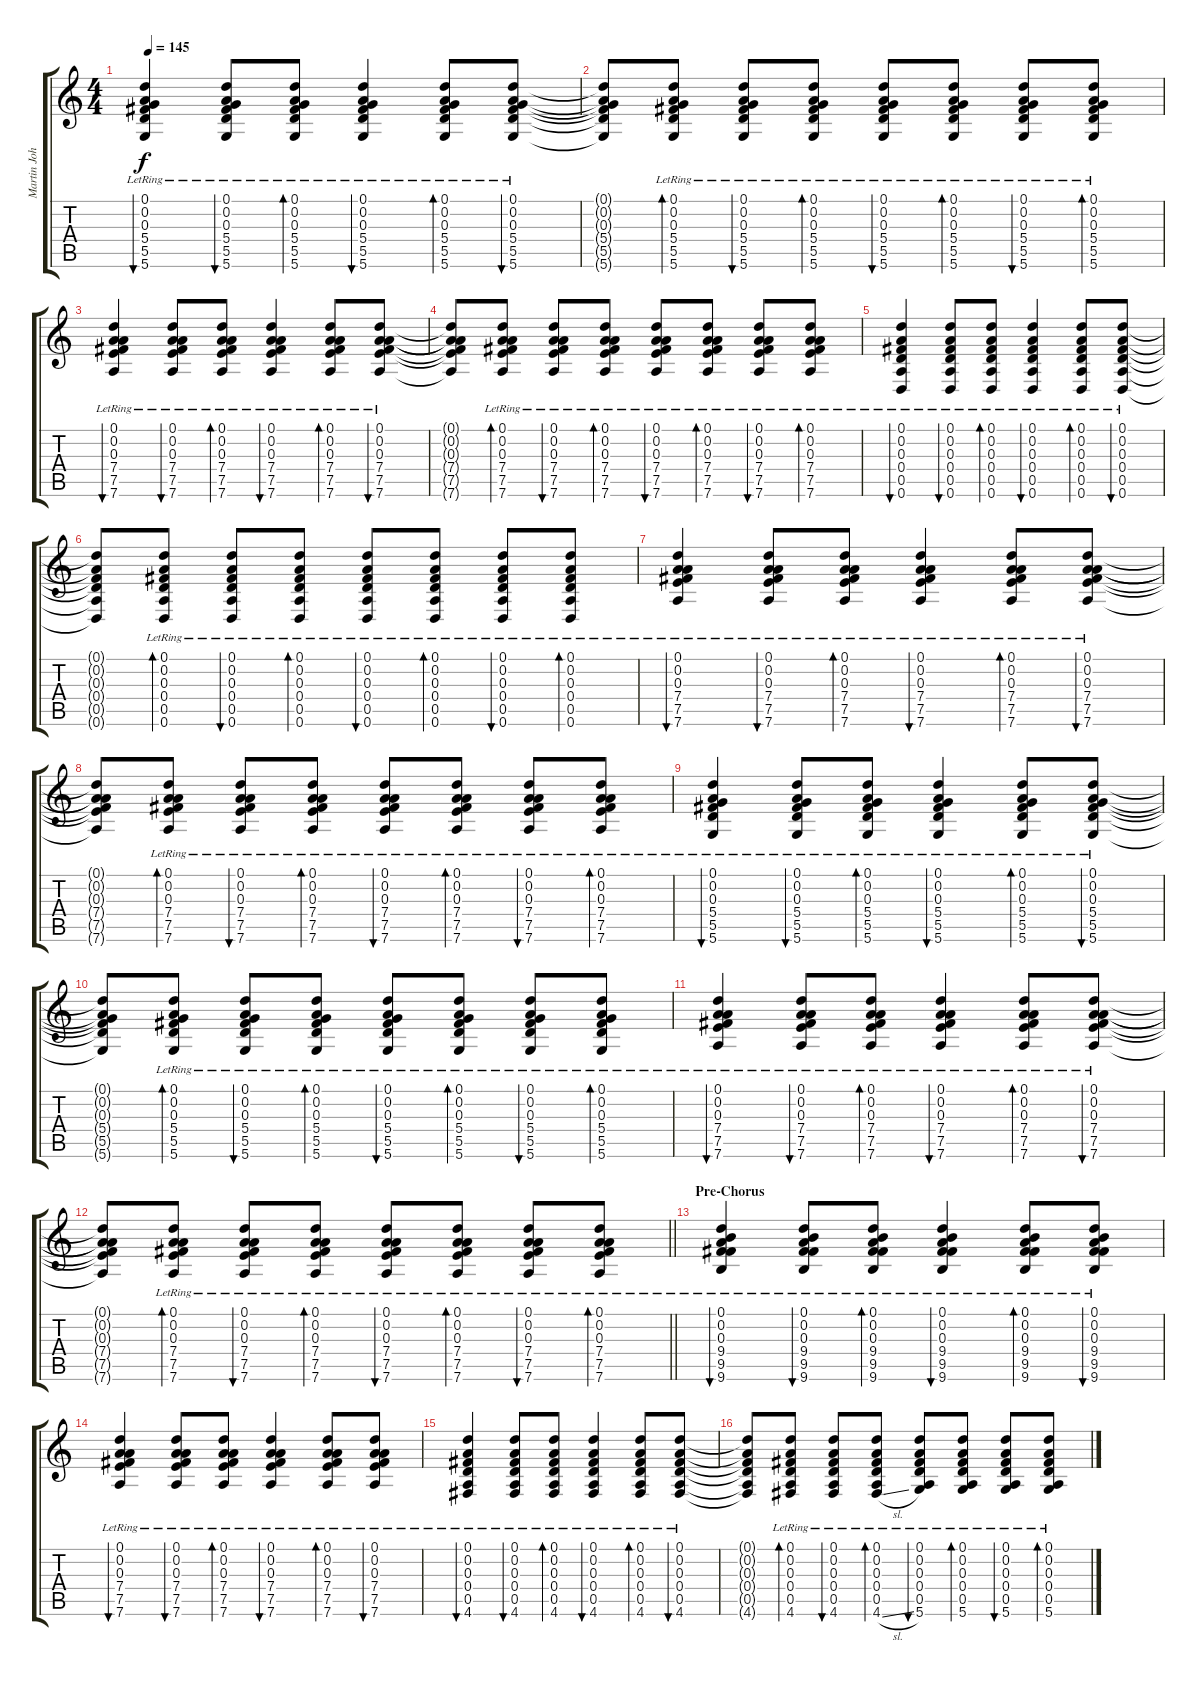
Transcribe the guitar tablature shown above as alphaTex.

\track ("Martin Johnson (Rhythm Guitar)" "Martin Joh") {instrument acousticguitarsteel}
\staff {score tabs}
\tuning (D4 A3 Gb3 D3 A2 D2) {hide}
\ts (4 4)
\tempo 145
\clef g2
\ks c
(0.1{lr} 0.2{lr} 0.3{lr} 5.4{lr} 5.5{lr} 5.6{lr}).4{bu 240 dy f} (0.1{lr} 0.2{lr} 0.3{lr} 5.4{lr} 5.5{lr} 5.6{lr}).8{bu 60} (0.1{lr} 0.2{lr} 0.3{lr} 5.4{lr} 5.5{lr} 5.6{lr}).8{bd 60} (0.1{lr} 0.2{lr} 0.3{lr} 5.4{lr} 5.5{lr} 5.6{lr}).4{bu 60} (0.1{lr} 0.2{lr} 0.3{lr} 5.4{lr} 5.5{lr} 5.6{lr}).8{bd 60} (0.1{lr} 0.2{lr} 0.3{lr} 5.4{lr} 5.5{lr} 5.6{lr}).8{bu 60} |
(0.1{t} 0.2{t} 0.3{t} 5.4{t} 5.5{t} 5.6{t}).8 (0.1{lr} 0.2{lr} 0.3{lr} 5.4{lr} 5.5{lr} 5.6{lr}).8{bd 60} (0.1{lr} 0.2{lr} 0.3{lr} 5.4{lr} 5.5{lr} 5.6{lr}).8{bu 60} (0.1{lr} 0.2{lr} 0.3{lr} 5.4{lr} 5.5{lr} 5.6{lr}).8{bd 60} (0.1{lr} 0.2{lr} 0.3{lr} 5.4{lr} 5.5{lr} 5.6{lr}).8{bu 60} (0.1{lr} 0.2{lr} 0.3{lr} 5.4{lr} 5.5{lr} 5.6{lr}).8{bd 60} (0.1{lr} 0.2{lr} 0.3{lr} 5.4{lr} 5.5{lr} 5.6{lr}).8{bu 60} (0.1{lr} 0.2{lr} 0.3{lr} 5.4{lr} 5.5{lr} 5.6{lr}).8{bd 60} |
(0.1{lr} 0.2{lr} 0.3{lr} 7.4{lr} 7.5{lr} 7.6{lr}).4{bu 240} (0.1{lr} 0.2{lr} 0.3{lr} 7.4{lr} 7.5{lr} 7.6{lr}).8{bu 60} (0.1{lr} 0.2{lr} 0.3{lr} 7.4{lr} 7.5{lr} 7.6{lr}).8{bd 60} (0.1{lr} 0.2{lr} 0.3{lr} 7.4{lr} 7.5{lr} 7.6{lr}).4{bu 60} (0.1{lr} 0.2{lr} 0.3{lr} 7.4{lr} 7.5{lr} 7.6{lr}).8{bd 60} (0.1{lr} 0.2{lr} 0.3{lr} 7.4{lr} 7.5{lr} 7.6{lr}).8{bu 60} |
(0.1{t} 0.2{t} 0.3{t} 7.4{t} 7.5{t} 7.6{t}).8 (0.1{lr} 0.2{lr} 0.3{lr} 7.4{lr} 7.5{lr} 7.6{lr}).8{bd 60} (0.1{lr} 0.2{lr} 0.3{lr} 7.4{lr} 7.5{lr} 7.6{lr}).8{bu 60} (0.1{lr} 0.2{lr} 0.3{lr} 7.4{lr} 7.5{lr} 7.6{lr}).8{bd 60} (0.1{lr} 0.2{lr} 0.3{lr} 7.4{lr} 7.5{lr} 7.6{lr}).8{bu 60} (0.1{lr} 0.2{lr} 0.3{lr} 7.4{lr} 7.5{lr} 7.6{lr}).8{bd 60} (0.1{lr} 0.2{lr} 0.3{lr} 7.4{lr} 7.5{lr} 7.6{lr}).8{bu 60} (0.1{lr} 0.2{lr} 0.3{lr} 7.4{lr} 7.5{lr} 7.6{lr}).8{bd 60} |
(0.1{lr} 0.2{lr} 0.3{lr} 0.4{lr} 0.5{lr} 0.6{lr}).4{bu 240} (0.1{lr} 0.2{lr} 0.3{lr} 0.4{lr} 0.5{lr} 0.6{lr}).8{bu 60} (0.1{lr} 0.2{lr} 0.3{lr} 0.4{lr} 0.5{lr} 0.6{lr}).8{bd 60} (0.1{lr} 0.2{lr} 0.3{lr} 0.4{lr} 0.5{lr} 0.6{lr}).4{bu 60} (0.1{lr} 0.2{lr} 0.3{lr} 0.4{lr} 0.5{lr} 0.6{lr}).8{bd 60} (0.1{lr} 0.2{lr} 0.3{lr} 0.4{lr} 0.5{lr} 0.6{lr}).8{bu 60} |
(0.1{t} 0.2{t} 0.3{t} 0.4{t} 0.5{t} 0.6{t}).8 (0.1{lr} 0.2{lr} 0.3{lr} 0.4{lr} 0.5{lr} 0.6{lr}).8{bd 60} (0.1{lr} 0.2{lr} 0.3{lr} 0.4{lr} 0.5{lr} 0.6{lr}).8{bu 60} (0.1{lr} 0.2{lr} 0.3{lr} 0.4{lr} 0.5{lr} 0.6{lr}).8{bd 60} (0.1{lr} 0.2{lr} 0.3{lr} 0.4{lr} 0.5{lr} 0.6{lr}).8{bu 60} (0.1{lr} 0.2{lr} 0.3{lr} 0.4{lr} 0.5{lr} 0.6{lr}).8{bd 60} (0.1{lr} 0.2{lr} 0.3{lr} 0.4{lr} 0.5{lr} 0.6{lr}).8{bu 60} (0.1{lr} 0.2{lr} 0.3{lr} 0.4{lr} 0.5{lr} 0.6{lr}).8{bd 60} |
(0.1{lr} 0.2{lr} 0.3{lr} 7.4{lr} 7.5{lr} 7.6{lr}).4{bu 240} (0.1{lr} 0.2{lr} 0.3{lr} 7.4{lr} 7.5{lr} 7.6{lr}).8{bu 60} (0.1{lr} 0.2{lr} 0.3{lr} 7.4{lr} 7.5{lr} 7.6{lr}).8{bd 60} (0.1{lr} 0.2{lr} 0.3{lr} 7.4{lr} 7.5{lr} 7.6{lr}).4{bu 60} (0.1{lr} 0.2{lr} 0.3{lr} 7.4{lr} 7.5{lr} 7.6{lr}).8{bd 60} (0.1{lr} 0.2{lr} 0.3{lr} 7.4{lr} 7.5{lr} 7.6{lr}).8{bu 60} |
(0.1{t} 0.2{t} 0.3{t} 7.4{t} 7.5{t} 7.6{t}).8 (0.1{lr} 0.2{lr} 0.3{lr} 7.4{lr} 7.5{lr} 7.6{lr}).8{bd 60} (0.1{lr} 0.2{lr} 0.3{lr} 7.4{lr} 7.5{lr} 7.6{lr}).8{bu 60} (0.1{lr} 0.2{lr} 0.3{lr} 7.4{lr} 7.5{lr} 7.6{lr}).8{bd 60} (0.1{lr} 0.2{lr} 0.3{lr} 7.4{lr} 7.5{lr} 7.6{lr}).8{bu 60} (0.1{lr} 0.2{lr} 0.3{lr} 7.4{lr} 7.5{lr} 7.6{lr}).8{bd 60} (0.1{lr} 0.2{lr} 0.3{lr} 7.4{lr} 7.5{lr} 7.6{lr}).8{bu 60} (0.1{lr} 0.2{lr} 0.3{lr} 7.4{lr} 7.5{lr} 7.6{lr}).8{bd 60} |
(0.1{lr} 0.2{lr} 0.3{lr} 5.4{lr} 5.5{lr} 5.6{lr}).4{bu 240} (0.1{lr} 0.2{lr} 0.3{lr} 5.4{lr} 5.5{lr} 5.6{lr}).8{bu 60} (0.1{lr} 0.2{lr} 0.3{lr} 5.4{lr} 5.5{lr} 5.6{lr}).8{bd 60} (0.1{lr} 0.2{lr} 0.3{lr} 5.4{lr} 5.5{lr} 5.6{lr}).4{bu 60} (0.1{lr} 0.2{lr} 0.3{lr} 5.4{lr} 5.5{lr} 5.6{lr}).8{bd 60} (0.1{lr} 0.2{lr} 0.3{lr} 5.4{lr} 5.5{lr} 5.6{lr}).8{bu 60} |
(0.1{t} 0.2{t} 0.3{t} 5.4{t} 5.5{t} 5.6{t}).8 (0.1{lr} 0.2{lr} 0.3{lr} 5.4{lr} 5.5{lr} 5.6{lr}).8{bd 60} (0.1{lr} 0.2{lr} 0.3{lr} 5.4{lr} 5.5{lr} 5.6{lr}).8{bu 60} (0.1{lr} 0.2{lr} 0.3{lr} 5.4{lr} 5.5{lr} 5.6{lr}).8{bd 60} (0.1{lr} 0.2{lr} 0.3{lr} 5.4{lr} 5.5{lr} 5.6{lr}).8{bu 60} (0.1{lr} 0.2{lr} 0.3{lr} 5.4{lr} 5.5{lr} 5.6{lr}).8{bd 60} (0.1{lr} 0.2{lr} 0.3{lr} 5.4{lr} 5.5{lr} 5.6{lr}).8{bu 60} (0.1{lr} 0.2{lr} 0.3{lr} 5.4{lr} 5.5{lr} 5.6{lr}).8{bd 60} |
(0.1{lr} 0.2{lr} 0.3{lr} 7.4{lr} 7.5{lr} 7.6{lr}).4{bu 240} (0.1{lr} 0.2{lr} 0.3{lr} 7.4{lr} 7.5{lr} 7.6{lr}).8{bu 60} (0.1{lr} 0.2{lr} 0.3{lr} 7.4{lr} 7.5{lr} 7.6{lr}).8{bd 60} (0.1{lr} 0.2{lr} 0.3{lr} 7.4{lr} 7.5{lr} 7.6{lr}).4{bu 60} (0.1{lr} 0.2{lr} 0.3{lr} 7.4{lr} 7.5{lr} 7.6{lr}).8{bd 60} (0.1{lr} 0.2{lr} 0.3{lr} 7.4{lr} 7.5{lr} 7.6{lr}).8{bu 60} |
\barLineRight lightlight
(0.1{t} 0.2{t} 0.3{t} 7.4{t} 7.5{t} 7.6{t}).8 (0.1{lr} 0.2{lr} 0.3{lr} 7.4{lr} 7.5{lr} 7.6{lr}).8{bd 60} (0.1{lr} 0.2{lr} 0.3{lr} 7.4{lr} 7.5{lr} 7.6{lr}).8{bu 60} (0.1{lr} 0.2{lr} 0.3{lr} 7.4{lr} 7.5{lr} 7.6{lr}).8{bd 60} (0.1{lr} 0.2{lr} 0.3{lr} 7.4{lr} 7.5{lr} 7.6{lr}).8{bu 60} (0.1{lr} 0.2{lr} 0.3{lr} 7.4{lr} 7.5{lr} 7.6{lr}).8{bd 60} (0.1{lr} 0.2{lr} 0.3{lr} 7.4{lr} 7.5{lr} 7.6{lr}).8{bu 60} (0.1{lr} 0.2{lr} 0.3{lr} 7.4{lr} 7.5{lr} 7.6{lr}).8{bd 60} |
\section ("" "Pre-Chorus")
(0.1{lr} 0.2{lr} 0.3{lr} 9.4{lr} 9.5{lr} 9.6{lr}).4{bu 240} (0.1{lr} 0.2{lr} 0.3{lr} 9.4{lr} 9.5{lr} 9.6{lr}).8{bu 60} (0.1{lr} 0.2{lr} 0.3{lr} 9.4{lr} 9.5{lr} 9.6{lr}).8{bd 60} (0.1{lr} 0.2{lr} 0.3{lr} 9.4{lr} 9.5{lr} 9.6{lr}).4{bu 60} (0.1{lr} 0.2{lr} 0.3{lr} 9.4{lr} 9.5{lr} 9.6{lr}).8{bd 60} (0.1{lr} 0.2{lr} 0.3{lr} 9.4{lr} 9.5{lr} 9.6{lr}).8{bu 60} |
(0.1{lr} 0.2{lr} 0.3{lr} 7.4{lr} 7.5{lr} 7.6{lr}).4{bu 240} (0.1{lr} 0.2{lr} 0.3{lr} 7.4{lr} 7.5{lr} 7.6{lr}).8{bu 60} (0.1{lr} 0.2{lr} 0.3{lr} 7.4{lr} 7.5{lr} 7.6{lr}).8{bd 60} (0.1{lr} 0.2{lr} 0.3{lr} 7.4{lr} 7.5{lr} 7.6{lr}).4{bu 60} (0.1{lr} 0.2{lr} 0.3{lr} 7.4{lr} 7.5{lr} 7.6{lr}).8{bd 60} (0.1{lr} 0.2{lr} 0.3{lr} 7.4{lr} 7.5{lr} 7.6{lr}).8{bu 60} |
(0.1{lr} 0.2{lr} 0.3{lr} 0.4{lr} 0.5{lr} 4.6{lr}).4{bu 240} (0.1{lr} 0.2{lr} 0.3{lr} 0.4{lr} 0.5{lr} 4.6{lr}).8{bu 60} (0.1{lr} 0.2{lr} 0.3{lr} 0.4{lr} 0.5{lr} 4.6{lr}).8{bd 60} (0.1{lr} 0.2{lr} 0.3{lr} 0.4{lr} 0.5{lr} 4.6{lr}).4{bu 60} (0.1{lr} 0.2{lr} 0.3{lr} 0.4{lr} 0.5{lr} 4.6{lr}).8{bd 60} (0.1{lr} 0.2{lr} 0.3{lr} 0.4{lr} 0.5{lr} 4.6{lr}).8{bu 60} |
(0.1{t} 0.2{t} 0.3{t} 0.4{t} 0.5{t} 4.6{t}).8 (0.1{lr} 0.2{lr} 0.3{lr} 0.4{lr} 0.5{lr} 4.6{lr}).8{bd 60} (0.1{lr} 0.2{lr} 0.3{lr} 0.4{lr} 0.5{lr} 4.6{lr}).8{bu 60} (0.1{lr} 0.2{lr} 0.3{lr} 0.4{lr} 0.5{lr} 4.6{sl lr}).8{bd 60} (0.1{lr} 0.2{lr} 0.3{lr} 0.4{lr} 0.5{lr} 5.6{lr}).8{bu 60} (0.1{lr} 0.2{lr} 0.3{lr} 0.4{lr} 0.5{lr} 5.6{lr}).8{bd 60} (0.1{lr} 0.2{lr} 0.3{lr} 0.4{lr} 0.5{lr} 5.6{lr}).8{bu 60} (0.1{lr} 0.2{lr} 0.3{lr} 0.4{lr} 0.5{lr} 5.6{lr}).8{bd 60}
